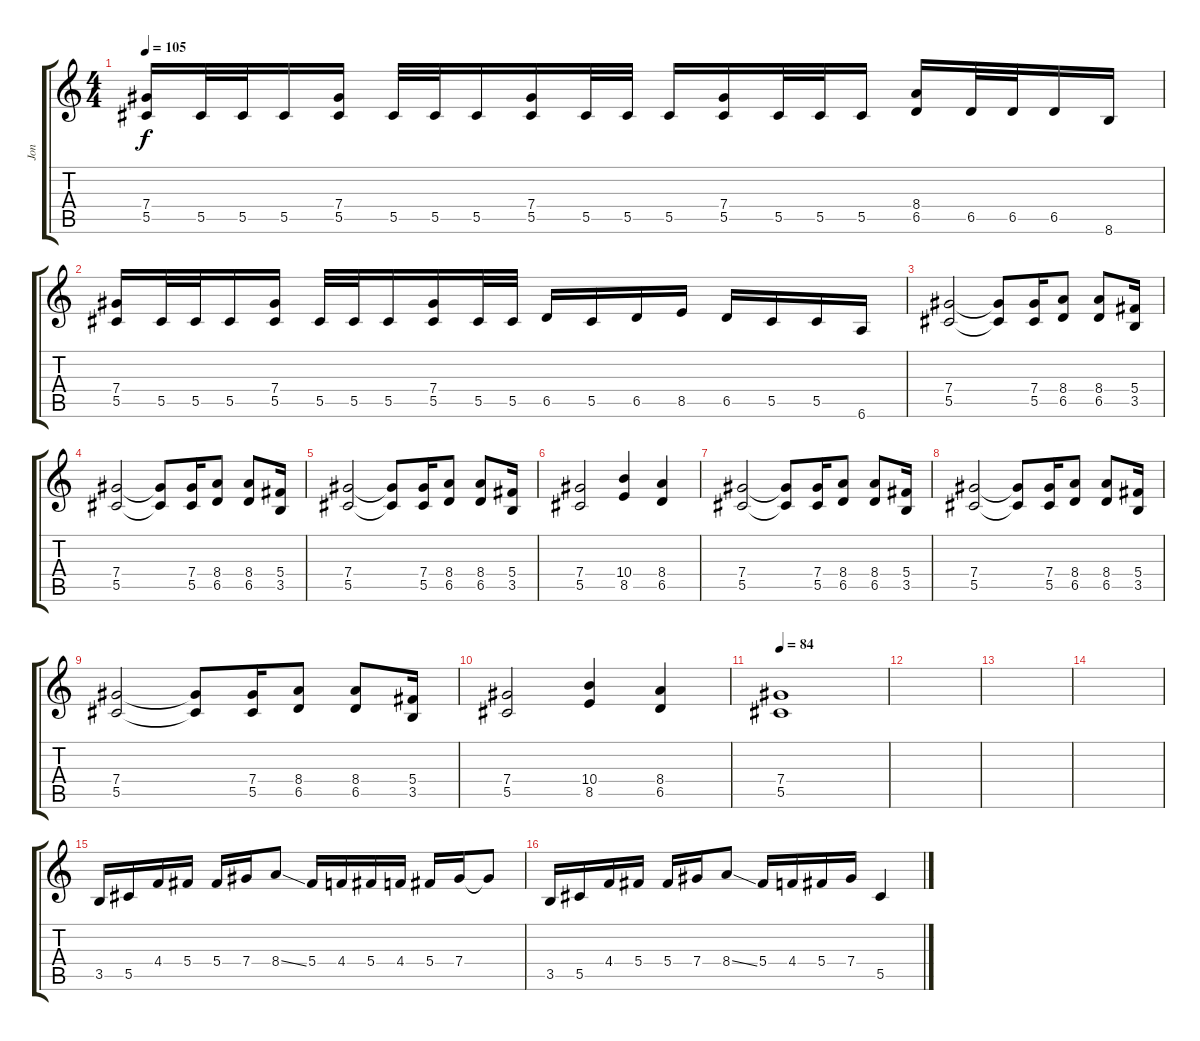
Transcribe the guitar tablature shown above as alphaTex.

\track ("Jon" "Jon") {instrument distortionguitar}
\staff {score tabs}
\tuning (Eb4 Bb3 Gb3 Db3 Ab2 Eb2) {hide}
\ts (4 4)
\tempo 105
\clef g2
\ks c
(7.4 5.5).16{dy f} 5.5.32 5.5.32 5.5.16 (7.4 5.5).16 5.5.32 5.5.32 5.5.16 (7.4 5.5).16 5.5.32 5.5.32 5.5.16 (7.4 5.5).16 5.5.32 5.5.32 5.5.16 (8.4 6.5).16 6.5.32 6.5.32 6.5.16 8.6.16 |
(7.4 5.5).16 5.5.32 5.5.32 5.5.16 (7.4 5.5).16 5.5.32 5.5.32 5.5.16 (7.4 5.5).16 5.5.32 5.5.32 6.5.16 5.5.16 6.5.16 8.5.16 6.5.16 5.5.16 5.5.16 6.6.16 |
(7.4 5.5).2 (7.4{t} 5.5{t}).8 (7.4 5.5).16 (8.4 6.5).8 (8.4 6.5).8 (5.4 3.5).16 |
(7.4 5.5).2 (7.4{t} 5.5{t}).8 (7.4 5.5).16 (8.4 6.5).8 (8.4 6.5).8 (5.4 3.5).16 |
(7.4 5.5).2 (7.4{t} 5.5{t}).8 (7.4 5.5).16 (8.4 6.5).8 (8.4 6.5).8 (5.4 3.5).16 |
(7.4 5.5).2 (10.4 8.5).4 (8.4 6.5).4 |
(7.4 5.5).2 (7.4{t} 5.5{t}).8 (7.4 5.5).16 (8.4 6.5).8 (8.4 6.5).8 (5.4 3.5).16 |
(7.4 5.5).2 (7.4{t} 5.5{t}).8 (7.4 5.5).16 (8.4 6.5).8 (8.4 6.5).8 (5.4 3.5).16 |
(7.4 5.5).2 (7.4{t} 5.5{t}).8 (7.4 5.5).16 (8.4 6.5).8 (8.4 6.5).8 (5.4 3.5).16 |
(7.4 5.5).2 (10.4 8.5).4 (8.4 6.5).4 |
\tempo 84
(7.4 5.5).1 |
|
|
|
3.5.16 5.5.16 4.4.16 5.4.16 5.4.16 7.4.16 8.4{ss}.8 5.4.16 4.4.16 5.4.16 4.4.16 5.4.16 7.4.16 7.4{t}.8 |
3.5.16 5.5.16 4.4.16 5.4.16 5.4.16 7.4.16 8.4{ss}.8 5.4.16 4.4.16 5.4.16 7.4.16 5.5.4
